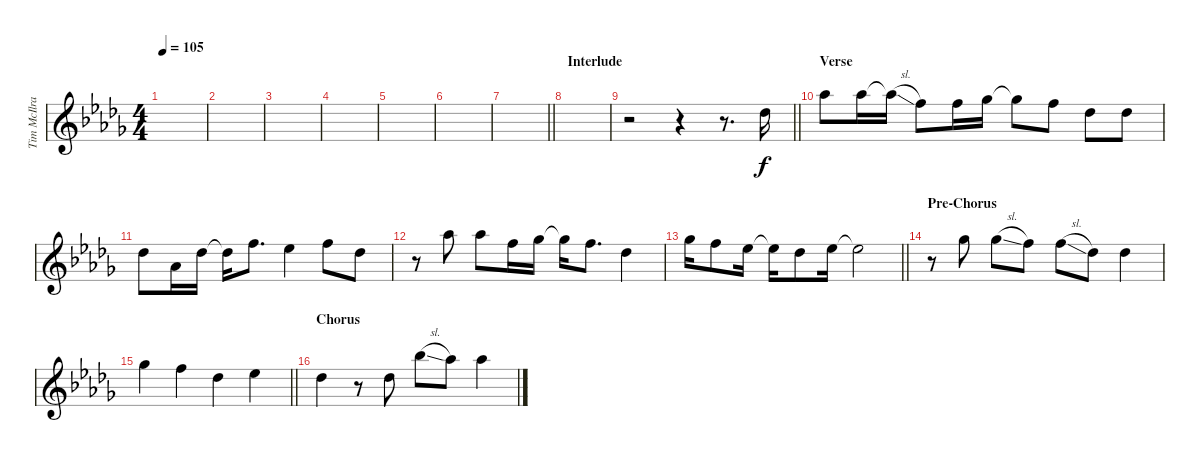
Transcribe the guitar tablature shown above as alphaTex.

\track ("Tim McIlrath - Vocals" "Tim McIlra") {instrument overdrivenguitar}
\staff {score}
\tuning (E4 B3 G3 D3 A2 E2) {hide}
\ts (4 4)
\tempo 105
\clef g2
\ks db
|
|
|
|
|
|
\barLineRight lightlight
|
\section ("" "Interlude")
|
\barLineRight lightlight
r.2 r.4 r.8{d} 2.2.16 |
\section ("" "Verse")
9.2.8 9.2.16 9.2{sl t}.16 6.2.8 6.2.16 7.2.16 7.2{t}.8 6.2.8 2.2.8 2.2.8 |
2.2.8 1.3.16 2.2.16 2.2{t}.16 6.2.8{d} 4.2.4 6.2.8 2.2.8 |
r.8 9.2.8 9.2.8 6.2.16 7.2.16 7.2{t}.16 6.2.8{d} 2.2.4 |
\barLineRight lightlight
7.2.16 6.2.8 4.2.16 4.2{t}.16 2.2.8 4.2.16 4.2{t}.2 |
\section ("" "Pre-Chorus")
r.8 7.2.8 7.2{sl}.8 6.2.8 6.2{sl}.8 2.2.8 2.2.4 |
\barLineRight lightlight
7.2.4 6.2.4 2.2.4 4.2.4 |
\section ("" "Chorus")
2.2.4 r.8 2.2.8 11.2{sl}.8 9.2.8 9.2.4
